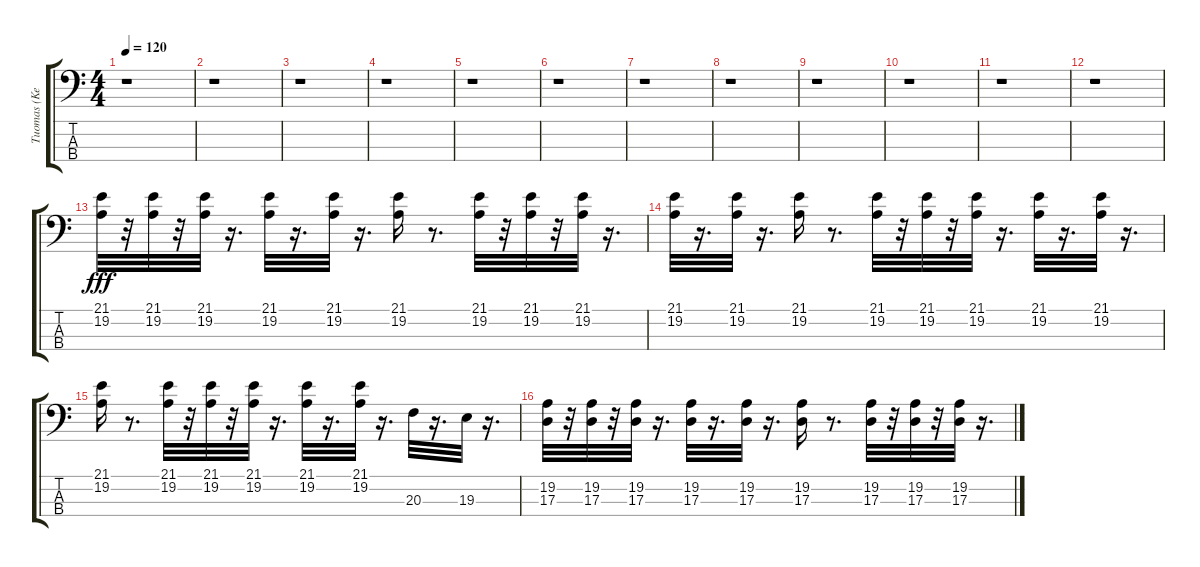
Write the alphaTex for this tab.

\track ("Tuomas (Keyboards)" "Tuomas (Ke") {instrument stringensemble1}
\staff {score tabs}
\tuning (G2 D2 A1 E1) {hide}
\ts (4 4)
\tempo 120
\clef f4
\ks c
r.1{dy fff} |
r.1 |
r.1 |
r.1 |
r.1 |
r.1 |
r.1 |
r.1 |
r.1 |
r.1 |
r.1 |
r.1 |
(21.1 19.2).32 r.32 (21.1 19.2).32 r.32 (21.1 19.2).32 r.16{d} (21.1 19.2).32 r.16{d} (21.1 19.2).32 r.16{d} (21.1 19.2).16 r.8{d} (21.1 19.2).32 r.32 (21.1 19.2).32 r.32 (21.1 19.2).32 r.16{d} |
(21.1 19.2).32 r.16{d} (21.1 19.2).32 r.16{d} (21.1 19.2).16 r.8{d} (21.1 19.2).32 r.32 (21.1 19.2).32 r.32 (21.1 19.2).32 r.16{d} (21.1 19.2).32 r.16{d} (21.1 19.2).32 r.16{d} |
(21.1 19.2).16 r.8{d} (21.1 19.2).32 r.32 (21.1 19.2).32 r.32 (21.1 19.2).32 r.16{d} (21.1 19.2).32 r.16{d} (21.1 19.2).32 r.16{d} 20.3.32 r.16{d} 19.3.32 r.16{d} |
(19.2 17.3).32 r.32 (19.2 17.3).32 r.32 (19.2 17.3).32 r.16{d} (19.2 17.3).32 r.16{d} (19.2 17.3).32 r.16{d} (19.2 17.3).16 r.8{d} (19.2 17.3).32 r.32 (19.2 17.3).32 r.32 (19.2 17.3).32 r.16{d}
